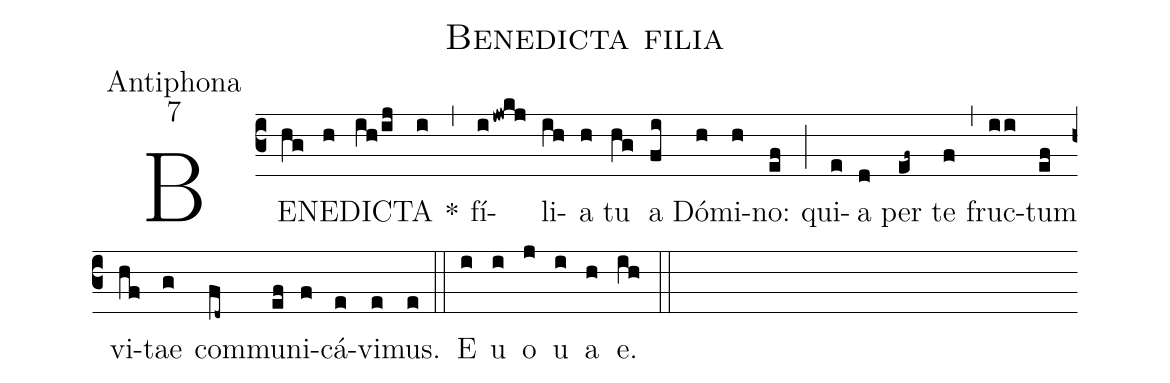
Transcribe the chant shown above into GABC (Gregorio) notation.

name:Benedicta filia;
office-part:Antiphona;
mode:7;
%%
(c3)BE(hg)NE(h)DI(ih/ij)CTA(i) *(,) fí(ijwkj)li(ih)a(h) tu(hg) a(fi) Dó(h)mi(h)no:(ef) (;) qui(e)a(d) per(ef~) te(f) (,) fruc(ii)tum(ef) vi(hf)tae(g) com(fd~)mu(ef)ni(f)cá(e)vi(e)mus.(e) (::) E(i) u(i) o(j) u(i) a(h) e.(ih) (::)
